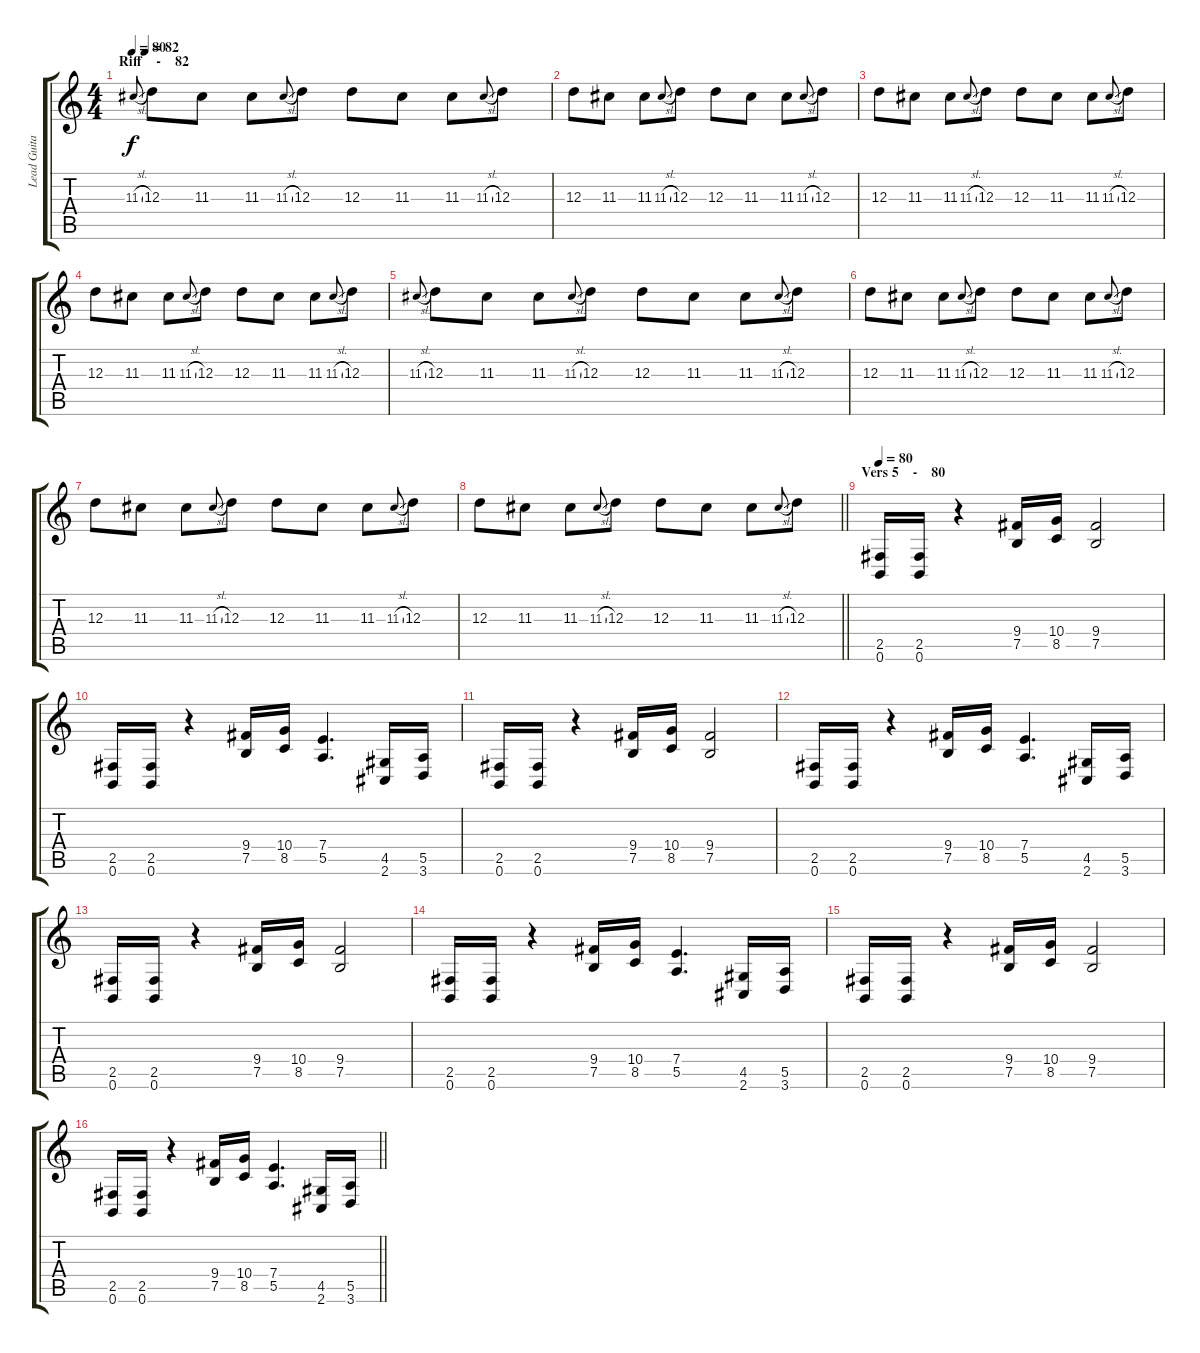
\track ("Lead Guitar" "Lead Guita") {instrument distortionguitar}
\staff {score tabs}
\tuning (B3 Gb3 D3 A2 E2 B1) {hide}
\ts (4 4)
\section ("" "Riff    -    82")
\tempo 80
\tempo (82 0.03125)
\clef g2
\ks c
11.3{sl}.8{gr onbeat dy f} 12.3.8 11.3.8 11.3.8 11.3{sl}.8{gr onbeat} 12.3.8 12.3.8 11.3.8 11.3.8 11.3{sl}.8{gr onbeat} 12.3.8 |
12.3.8 11.3.8 11.3.8 11.3{sl}.8{gr onbeat} 12.3.8 12.3.8 11.3.8 11.3.8 11.3{sl}.8{gr onbeat} 12.3.8 |
12.3.8 11.3.8 11.3.8 11.3{sl}.8{gr onbeat} 12.3.8 12.3.8 11.3.8 11.3.8 11.3{sl}.8{gr onbeat} 12.3.8 |
12.3.8 11.3.8 11.3.8 11.3{sl}.8{gr onbeat} 12.3.8 12.3.8 11.3.8 11.3.8 11.3{sl}.8{gr onbeat} 12.3.8 |
11.3{sl}.8{gr onbeat} 12.3.8 11.3.8 11.3.8 11.3{sl}.8{gr onbeat} 12.3.8 12.3.8 11.3.8 11.3.8 11.3{sl}.8{gr onbeat} 12.3.8 |
12.3.8 11.3.8 11.3.8 11.3{sl}.8{gr onbeat} 12.3.8 12.3.8 11.3.8 11.3.8 11.3{sl}.8{gr onbeat} 12.3.8 |
12.3.8 11.3.8 11.3.8 11.3{sl}.8{gr onbeat} 12.3.8 12.3.8 11.3.8 11.3.8 11.3{sl}.8{gr onbeat} 12.3.8 |
\barLineRight lightlight
12.3.8 11.3.8 11.3.8 11.3{sl}.8{gr onbeat} 12.3.8 12.3.8 11.3.8 11.3.8 11.3{sl}.8{gr onbeat} 12.3.8 |
\section ("" "Vers 5    -    80")
\tempo 80
(2.5 0.6).16 (2.5 0.6).16 r.4 (9.4 7.5).16 (10.4 8.5).16 (9.4 7.5).2 |
(2.5 0.6).16 (2.5 0.6).16 r.4 (9.4 7.5).16 (10.4 8.5).16 (7.4 5.5).4{d} (4.5 2.6).16 (5.5 3.6).16 |
(2.5 0.6).16 (2.5 0.6).16 r.4 (9.4 7.5).16 (10.4 8.5).16 (9.4 7.5).2 |
(2.5 0.6).16 (2.5 0.6).16 r.4 (9.4 7.5).16 (10.4 8.5).16 (7.4 5.5).4{d} (4.5 2.6).16 (5.5 3.6).16 |
(2.5 0.6).16 (2.5 0.6).16 r.4 (9.4 7.5).16 (10.4 8.5).16 (9.4 7.5).2 |
(2.5 0.6).16 (2.5 0.6).16 r.4 (9.4 7.5).16 (10.4 8.5).16 (7.4 5.5).4{d} (4.5 2.6).16 (5.5 3.6).16 |
(2.5 0.6).16 (2.5 0.6).16 r.4 (9.4 7.5).16 (10.4 8.5).16 (9.4 7.5).2 |
\barLineRight lightlight
(2.5 0.6).16 (2.5 0.6).16 r.4 (9.4 7.5).16 (10.4 8.5).16 (7.4 5.5).4{d} (4.5 2.6).16 (5.5 3.6).16
